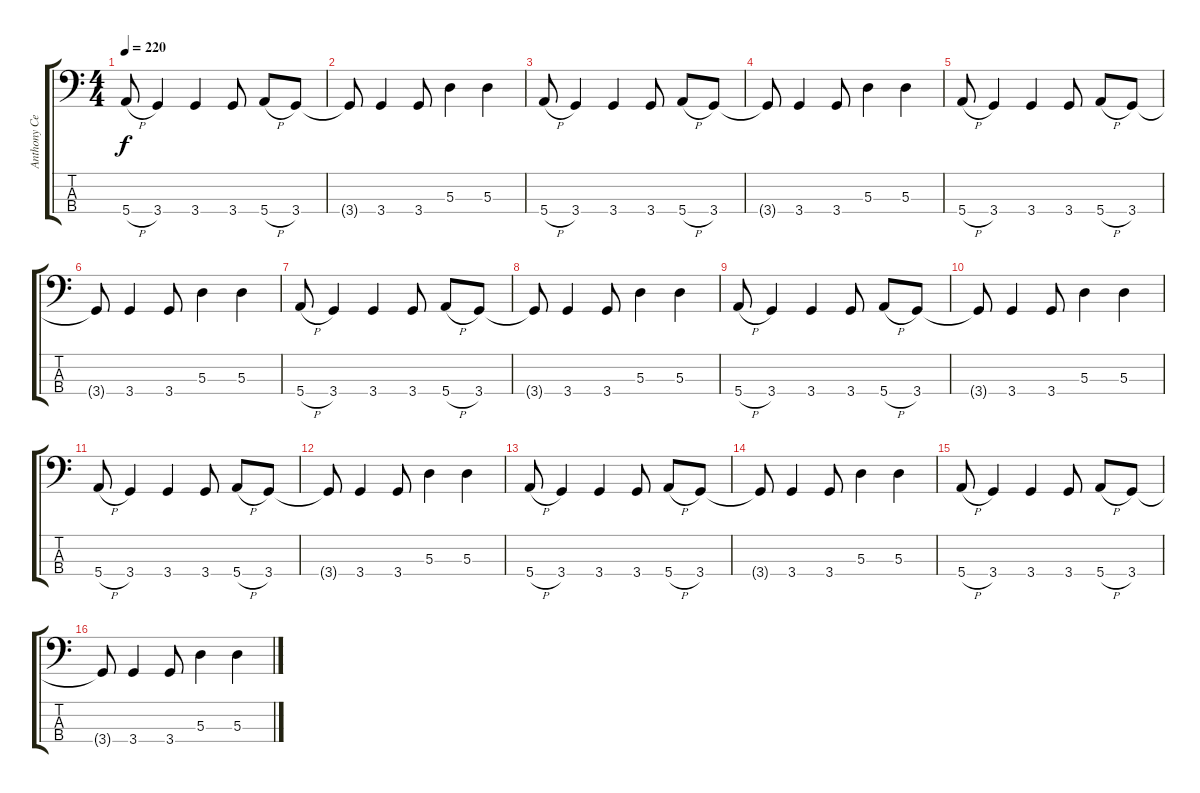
\track ("Anthony Celestino (Bass)" "Anthony Ce") {instrument electricbasspick}
\staff {score tabs}
\tuning (G2 D2 A1 E1) {hide}
\ts (4 4)
\tempo 220
\clef f4
\ks c
5.4{h}.8{dy f} 3.4.4 3.4.4 3.4.8 5.4{h}.8 3.4.8 |
3.4{t}.8 3.4.4 3.4.8 5.3.4 5.3.4 |
5.4{h}.8 3.4.4 3.4.4 3.4.8 5.4{h}.8 3.4.8 |
3.4{t}.8 3.4.4 3.4.8 5.3.4 5.3.4 |
5.4{h}.8 3.4.4 3.4.4 3.4.8 5.4{h}.8 3.4.8 |
3.4{t}.8 3.4.4 3.4.8 5.3.4 5.3.4 |
5.4{h}.8 3.4.4 3.4.4 3.4.8 5.4{h}.8 3.4.8 |
3.4{t}.8 3.4.4 3.4.8 5.3.4 5.3.4 |
5.4{h}.8 3.4.4 3.4.4 3.4.8 5.4{h}.8 3.4.8 |
3.4{t}.8 3.4.4 3.4.8 5.3.4 5.3.4 |
5.4{h}.8 3.4.4 3.4.4 3.4.8 5.4{h}.8 3.4.8 |
3.4{t}.8 3.4.4 3.4.8 5.3.4 5.3.4 |
5.4{h}.8 3.4.4 3.4.4 3.4.8 5.4{h}.8 3.4.8 |
3.4{t}.8 3.4.4 3.4.8 5.3.4 5.3.4 |
5.4{h}.8 3.4.4 3.4.4 3.4.8 5.4{h}.8 3.4.8 |
3.4{t}.8 3.4.4 3.4.8 5.3.4 5.3.4
